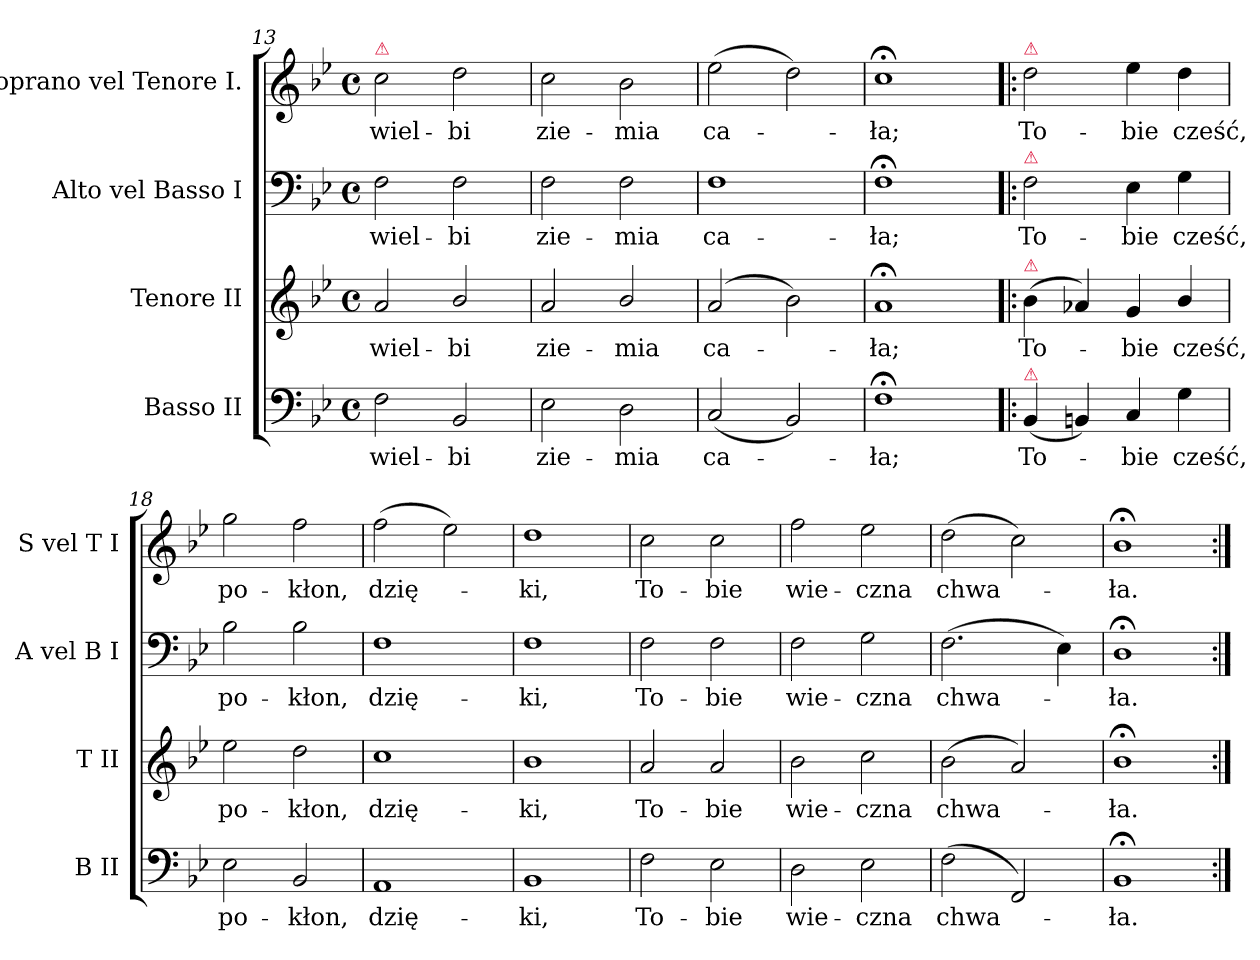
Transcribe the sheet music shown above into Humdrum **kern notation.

**kern	**text	**kern	**text	**kern	**text	**kern	**text
*part4	*part4	*part3	*part3	*part2	*part2	*part1	*part1
*staff4	*staff4	*staff3	*staff3	*staff2	*staff2	*staff1	*staff1
*I"Basso II	*	*I"Tenore II	*	*I"Alto vel Basso I	*	*I"Soprano vel Tenore I.	*
*I'B II	*	*I'T II	*	*I'A vel B I	*	*I'S vel T I	*
*clefF4	*	*clefG2	*	*clefF4	*	*clefG2	*
*	*	*ITrd7c12	*	*	*	*	*
*k[b-e-]	*	*k[b-e-]	*	*k[b-e-]	*	*k[b-e-]	*
*B-:	*	*B-:	*	*B-:	*	*B-:	*
*M4/4	*	*M4/4	*	*M4/4	*	*M4/4	*
*met(c)	*	*met(c)	*	*met(c)	*	*met(c)	*
=13	=13	=13	=13	=13	=13	=13	=13
!	!	!	!	!	!	!LO:TX:a:color=crimson:t=⚠	!
2F\	wiel-	2A/	wiel-	2F\	wiel-	2cc\	wiel-
2BB-/	-bi	2B-/	-bi	2F\	-bi	2dd\	-bi
=14	=14	=14	=14	=14	=14	=14	=14
2E-\	zie-	2A/	zie-	2F\	zie-	2cc\	zie-
2D\	-mia	2B-/	-mia	2F\	-mia	2b-\	-mia
=15	=15	=15	=15	=15	=15	=15	=15
(2C/	ca-	(2A/	ca-	1F	ca-	(2ee-\	ca-
2BB-/)	.	2B-\)	.	.	.	2dd\)	.
=16	=16	=16	=16	=16	=16	=16	=16
1F;<	-ła;	1A;<	-ła;	1F;<	-ła;	1cc;<	-ła;
=17!|:	=17!|:	=17!|:	=17!|:	=17!|:	=17!|:	=17!|:	=17!|:
!	!	!	!	!	!	!LO:TX:a:color=crimson:t=⚠	!
!	!	!	!	!LO:TX:a:color=crimson:t=⚠	!	!	!
!	!	!LO:TX:a:color=crimson:t=⚠	!	!	!	!	!
!LO:TX:a:color=crimson:t=⚠	!	!	!	!	!	!	!
(4BB-/	To-	(4B-\	To-	2F\	To-	2dd\	To-
4BBn/)	.	4A-X/)	.	.	.	.	.
4C/	-bie	4G/	-bie	4E-\	-bie	4ee-\	-bie
4G\	cześć,	4B-/	cześć,	4G\	cześć,	4dd\	cześć,
=18	=18	=18	=18	=18	=18	=18	=18
2E-\	po-	2e-\	po-	2B-\	po-	2gg\	po-
2BB-/	-kłon,	2d\	-kłon,	2B-\	-kłon,	2ff\	-kłon,
=19	=19	=19	=19	=19	=19	=19	=19
1AA	dzię-	1c	dzię-	1F	dzię-	(2ff\	dzię-
.	.	.	.	.	.	2ee-\)	.
=20	=20	=20	=20	=20	=20	=20	=20
1BB-	-ki,	1B-	-ki,	1F	-ki,	1dd	-ki,
=21	=21	=21	=21	=21	=21	=21	=21
2F\	To-	2A/	To-	2F\	To-	2cc\	To-
2E-\	-bie	2A/	-bie	2F\	-bie	2cc\	-bie
=22	=22	=22	=22	=22	=22	=22	=22
2D\	wie-	2B-\	wie-	2F\	wie-	2ff\	wie-
2E-\	-czna	2c\	-czna	2G\	-czna	2ee-\	-czna
=23	=23	=23	=23	=23	=23	=23	=23
(<2F\	chwa-	(2B-\	chwa-	(2.F\	chwa-	(2dd\	chwa-
2FF/)	.	2A/)	.	.	.	2cc\)	.
.	.	.	.	4E-\)	.	.	.
=24	=24	=24	=24	=24	=24	=24	=24
1BB-;<	-ła.	1B-;<	-ła.	1D;<	-ła.	1b-;<	-ła.
=:|!	=:|!	=:|!	=:|!	=:|!	=:|!	=:|!	=:|!
*-	*-	*-	*-	*-	*-	*-	*-
